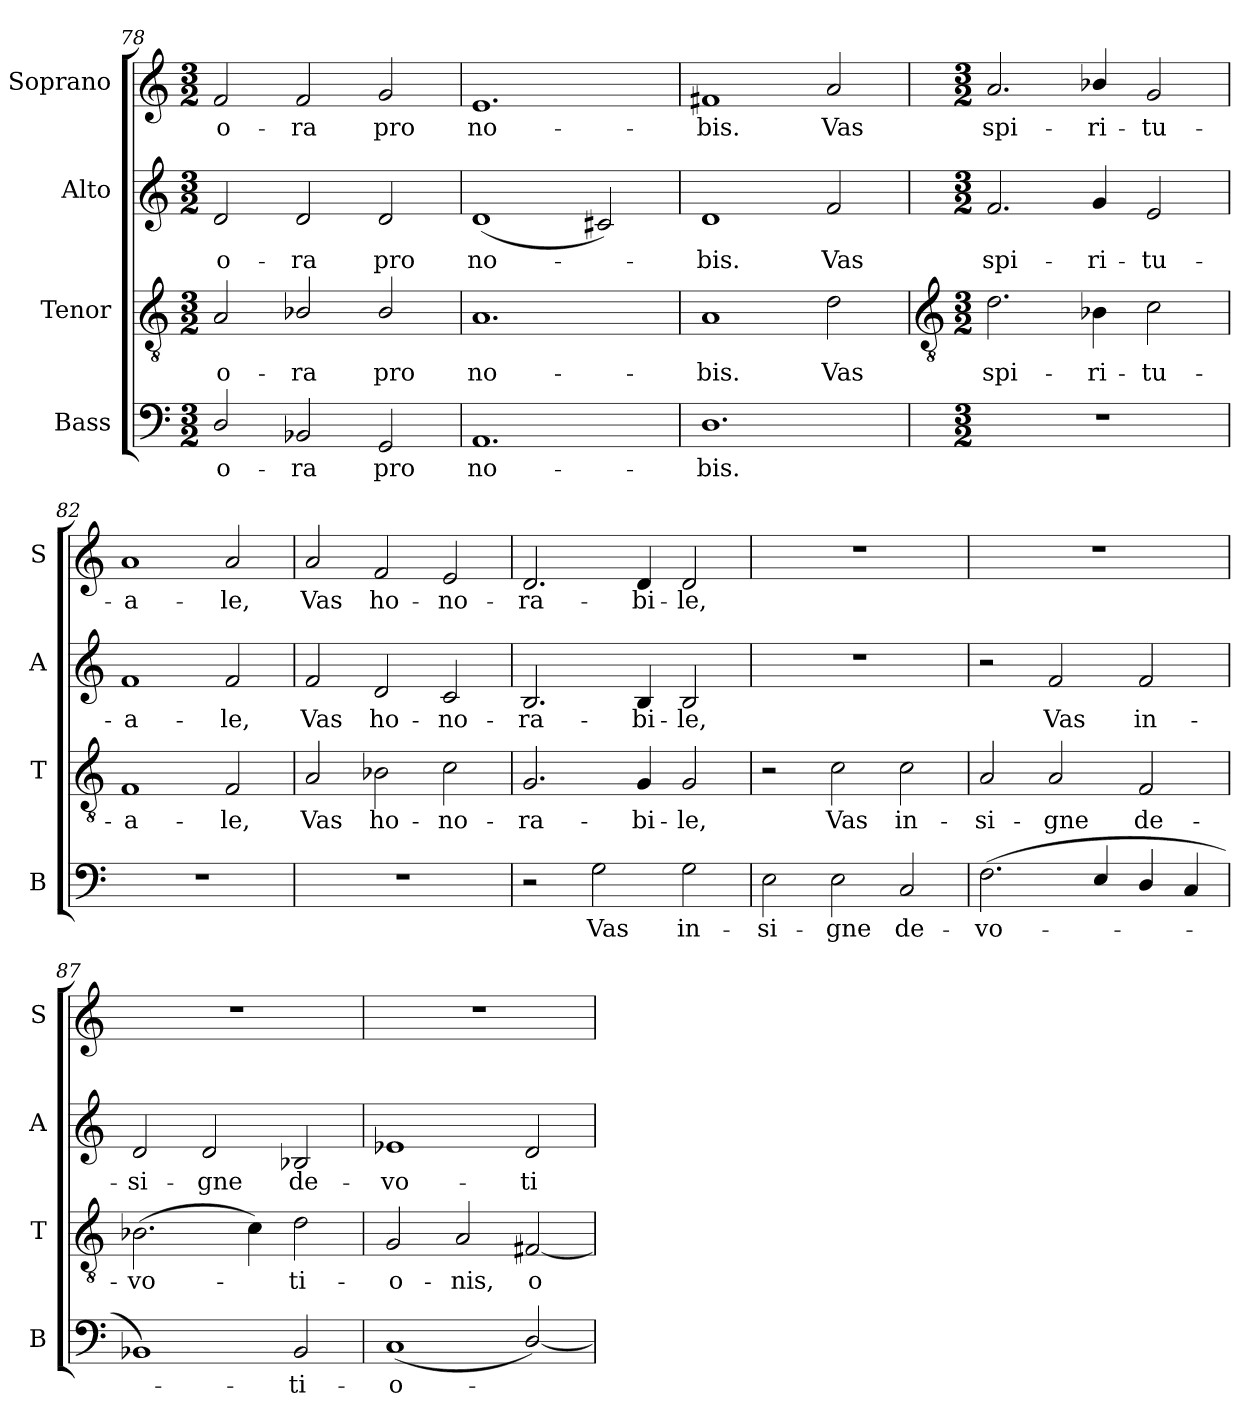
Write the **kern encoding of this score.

**kern	**text	**kern	**text	**kern	**text	**kern	**text
*part4	*part4	*part3	*part3	*part2	*part2	*part1	*part1
*staff4	*staff4	*staff3	*staff3	*staff2	*staff2	*staff1	*staff1
*I"Bass	*	*I"Tenor	*	*I"Alto	*	*I"Soprano	*
*I'B	*	*I'T	*	*I'A	*	*I'S	*
*clefF4	*	*clefGv2	*	*clefG2	*	*clefG2	*
*k[]	*	*k[]	*	*k[]	*	*k[]	*
*C:	*	*C:	*	*C:	*	*C:	*
*M3/2	*	*M3/2	*	*M3/2	*	*M3/2	*
=78	=78	=78	=78	=78	=78	=78	=78
!	!LO:LY:b	!	!LO:LY:b	!	!LO:LY:b	!	!LO:LY:b
2D/	o-	2A	o-	2d	o-	2f	o-
!	!LO:LY:b	!	!LO:LY:b	!	!LO:LY:b	!	!LO:LY:b
2BB-X	-ra	2B-X/	-ra	2d	-ra	2f	-ra
!	!LO:LY:b	!	!LO:LY:b	!	!LO:LY:b	!	!LO:LY:b
2GG	pro	2B-/	pro	2d	pro	2g	pro
=79	=79	=79	=79	=79	=79	=79	=79
!	!LO:LY:b	!	!LO:LY:b	!	!LO:LY:b	!	!LO:LY:b
1.AA	no-	1.A	no-	(<1d	no-	1.e	no-
.	.	.	.	2c#X)	.	.	.
=80	=80	=80	=80	=80	=80	=80	=80
!	!LO:LY:b	!	!LO:LY:b	!	!LO:LY:b	!	!LO:LY:b
1.D	-bis.	1A	-bis.	1d	bis.	1f#X	-bis.
!	!	!	!LO:LY:b	!	!LO:LY:b	!	!LO:LY:b
.	.	2d	Vas	2f	Vas	2a	Vas
!!LO:LB:g=z
=81	=81	=81	=81	=81	=81	=81	=81
*	*	*clefGv2	*	*	*	*	*
*M3/2	*	*M3/2	*	*M3/2	*	*M3/2	*
!LO:N:vis=1	!	!	!LO:LY:b	!	!LO:LY:b	!	!LO:LY:b
1.r	.	2.d	spi-	2.f	spi-	2.a	spi-
!	!	!	!LO:LY:b	!	!LO:LY:b	!	!LO:LY:b
.	.	4B-X	-ri-	4g	-ri-	4b-X/	-ri-
!	!	!	!LO:LY:b	!	!LO:LY:b	!	!LO:LY:b
.	.	2c	-tu-	2e	-tu-	2g	-tu-
=82	=82	=82	=82	=82	=82	=82	=82
!LO:N:vis=1	!	!	!LO:LY:b	!	!LO:LY:b	!	!LO:LY:b
1.r	.	1F	-a-	1f	-a-	1a	-a-
!	!	!	!LO:LY:b	!	!LO:LY:b	!	!LO:LY:b
.	.	2F	-le,	2f	-le,	2a	-le,
=83	=83	=83	=83	=83	=83	=83	=83
!LO:N:vis=1	!	!	!LO:LY:b	!	!LO:LY:b	!	!LO:LY:b
1.r	.	2A	Vas	2f	Vas	2a	Vas
!	!	!	!LO:LY:b	!	!LO:LY:b	!	!LO:LY:b
.	.	2B-X	ho-	2d	ho-	2f	ho-
!	!	!	!LO:LY:b	!	!LO:LY:b	!	!LO:LY:b
.	.	2c	-no-	2c	-no-	2e	-no-
=84	=84	=84	=84	=84	=84	=84	=84
!	!	!	!LO:LY:b	!	!LO:LY:b	!	!LO:LY:b
2r	.	2.G	-ra-	2.B	-ra-	2.d	-ra-
!	!LO:LY:b	!	!	!	!	!	!
2G	Vas	.	.	.	.	.	.
!	!	!	!LO:LY:b	!	!LO:LY:b	!	!LO:LY:b
.	.	4G	-bi-	4B	-bi-	4d	-bi-
!	!LO:LY:b	!	!LO:LY:b	!	!LO:LY:b	!	!LO:LY:b
2G	in-	2G	-le,	2B	-le,	2d	-le,
=85	=85	=85	=85	=85	=85	=85	=85
!	!LO:LY:b	!	!	!LO:N:vis=1	!	!LO:N:vis=1	!
2E	-si-	2r	.	1.r	.	1.r	.
!	!LO:LY:b	!	!LO:LY:b	!	!	!	!
2E	-gne	2c	Vas	.	.	.	.
!	!LO:LY:b	!	!LO:LY:b	!	!	!	!
2C	de-	2c	in-	.	.	.	.
=86	=86	=86	=86	=86	=86	=86	=86
!	!LO:LY:b	!	!LO:LY:b	!	!	!LO:N:vis=1	!
(<2.F	-vo-	2A	-si-	2r	.	1.r	.
!	!	!	!LO:LY:b	!	!LO:LY:b	!	!
.	.	2A	-gne	2f	Vas	.	.
4E/	.	.	.	.	.	.	.
!	!	!	!LO:LY:b	!	!LO:LY:b	!	!
4D/	.	2F	de-	2f	in-	.	.
4C	.	.	.	.	.	.	.
=87	=87	=87	=87	=87	=87	=87	=87
!	!	!	!LO:LY:b	!	!LO:LY:b	!LO:N:vis=1	!
1BB-X)	.	(>2.B-X	-vo-	2d	-si-	1.r	.
!	!	!	!	!	!LO:LY:b	!	!
.	.	.	.	2d	-gne	.	.
.	.	4c)	.	.	.	.	.
!	!LO:LY:b	!	!LO:LY:b	!	!LO:LY:b	!	!
2BB-	ti-	2d	ti-	2B-X	de-	.	.
=88	=88	=88	=88	=88	=88	=88	=88
!	!LO:LY:b	!	!LO:LY:b	!	!LO:LY:b	!LO:N:vis=1	!
(<1C	-o-	2G	-o-	1e-X	-vo-	1.r	.
!	!	!	!LO:LY:b	!	!	!	!
.	.	2A	-nis,	.	.	.	.
!	!	!	!LO:LY:b	!	!LO:LY:b	!	!
[2D/)	.	[2F#X	o-	2d	-ti-	.	.
=	=	=	=	=	=	=	=
*-	*-	*-	*-	*-	*-	*-	*-
